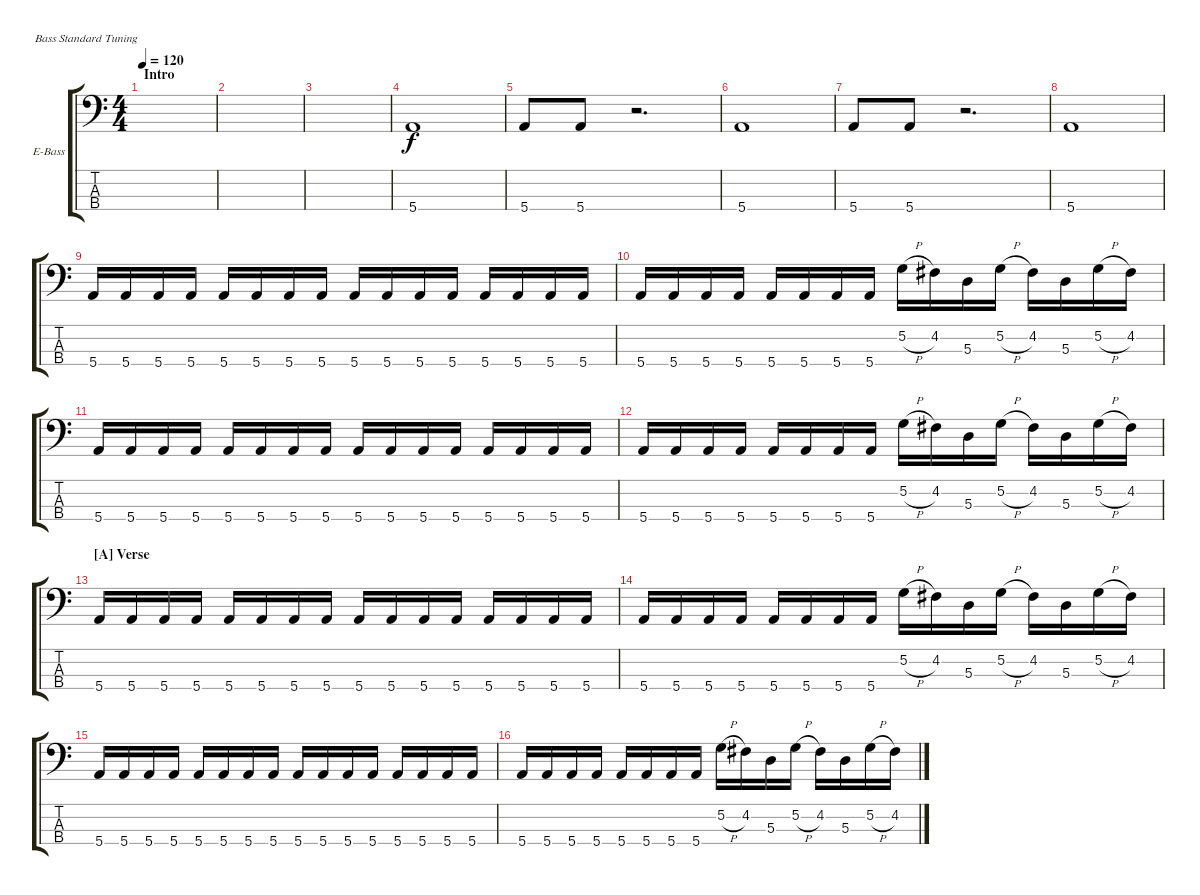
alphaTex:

\defaultSystemsLayout 4
\bracketExtendMode groupsimilarinstruments
\firstSystemTrackNameOrientation horizontal
\otherSystemsTrackNameOrientation horizontal
\track ("Kelly Nickels" "E-Bass") {instrument electricbassfinger}
\staff {score tabs}
\tuning (G2 D2 A1 E1)
\ts (4 4)
\section ("" "Intro")
\tempo 120
\clef f4
\scale
0.485477
\ks c
|
\scale
0.257261 |
\scale
0.257261 |
\scale
0.333333 5.4.1 |
\scale
0.333333 5.4.8 5.4.8 r.2{d} |
\scale
0.333333 5.4.1 |
\scale
0.333333 5.4.8 5.4.8 r.2{d} |
\scale
0.333333 5.4.1 |
\scale
0.333333 5.4.16 5.4.16 5.4.16 5.4.16 5.4.16 5.4.16 5.4.16 5.4.16 5.4.16 5.4.16 5.4.16 5.4.16 5.4.16 5.4.16 5.4.16 5.4.16 |
\scale
0.333333 5.4.16 5.4.16 5.4.16 5.4.16 5.4.16 5.4.16 5.4.16 5.4.16 5.2{h}.16 4.2.16 5.3.16 5.2{h}.16 4.2.16 5.3.16 5.2{h}.16 4.2.16 |
\scale
0.333333 5.4.16 5.4.16 5.4.16 5.4.16 5.4.16 5.4.16 5.4.16 5.4.16 5.4.16 5.4.16 5.4.16 5.4.16 5.4.16 5.4.16 5.4.16 5.4.16 |
\scale
0.333333 5.4.16 5.4.16 5.4.16 5.4.16 5.4.16 5.4.16 5.4.16 5.4.16 5.2{h}.16 4.2.16 5.3.16 5.2{h}.16 4.2.16 5.3.16 5.2{h}.16 4.2.16 |
\section ("A" "Verse")
\scale
0.333333 5.4.16 5.4.16 5.4.16 5.4.16 5.4.16 5.4.16 5.4.16 5.4.16 5.4.16 5.4.16 5.4.16 5.4.16 5.4.16 5.4.16 5.4.16 5.4.16 |
\scale
0.333333 5.4.16 5.4.16 5.4.16 5.4.16 5.4.16 5.4.16 5.4.16 5.4.16 5.2{h}.16 4.2.16 5.3.16 5.2{h}.16 4.2.16 5.3.16 5.2{h}.16 4.2.16 |
\scale
0.333333 5.4.16 5.4.16 5.4.16 5.4.16 5.4.16 5.4.16 5.4.16 5.4.16 5.4.16 5.4.16 5.4.16 5.4.16 5.4.16 5.4.16 5.4.16 5.4.16 |
\scale
0.333333 5.4.16 5.4.16 5.4.16 5.4.16 5.4.16 5.4.16 5.4.16 5.4.16 5.2{h}.16 4.2.16 5.3.16 5.2{h}.16 4.2.16 5.3.16 5.2{h}.16 4.2.16
